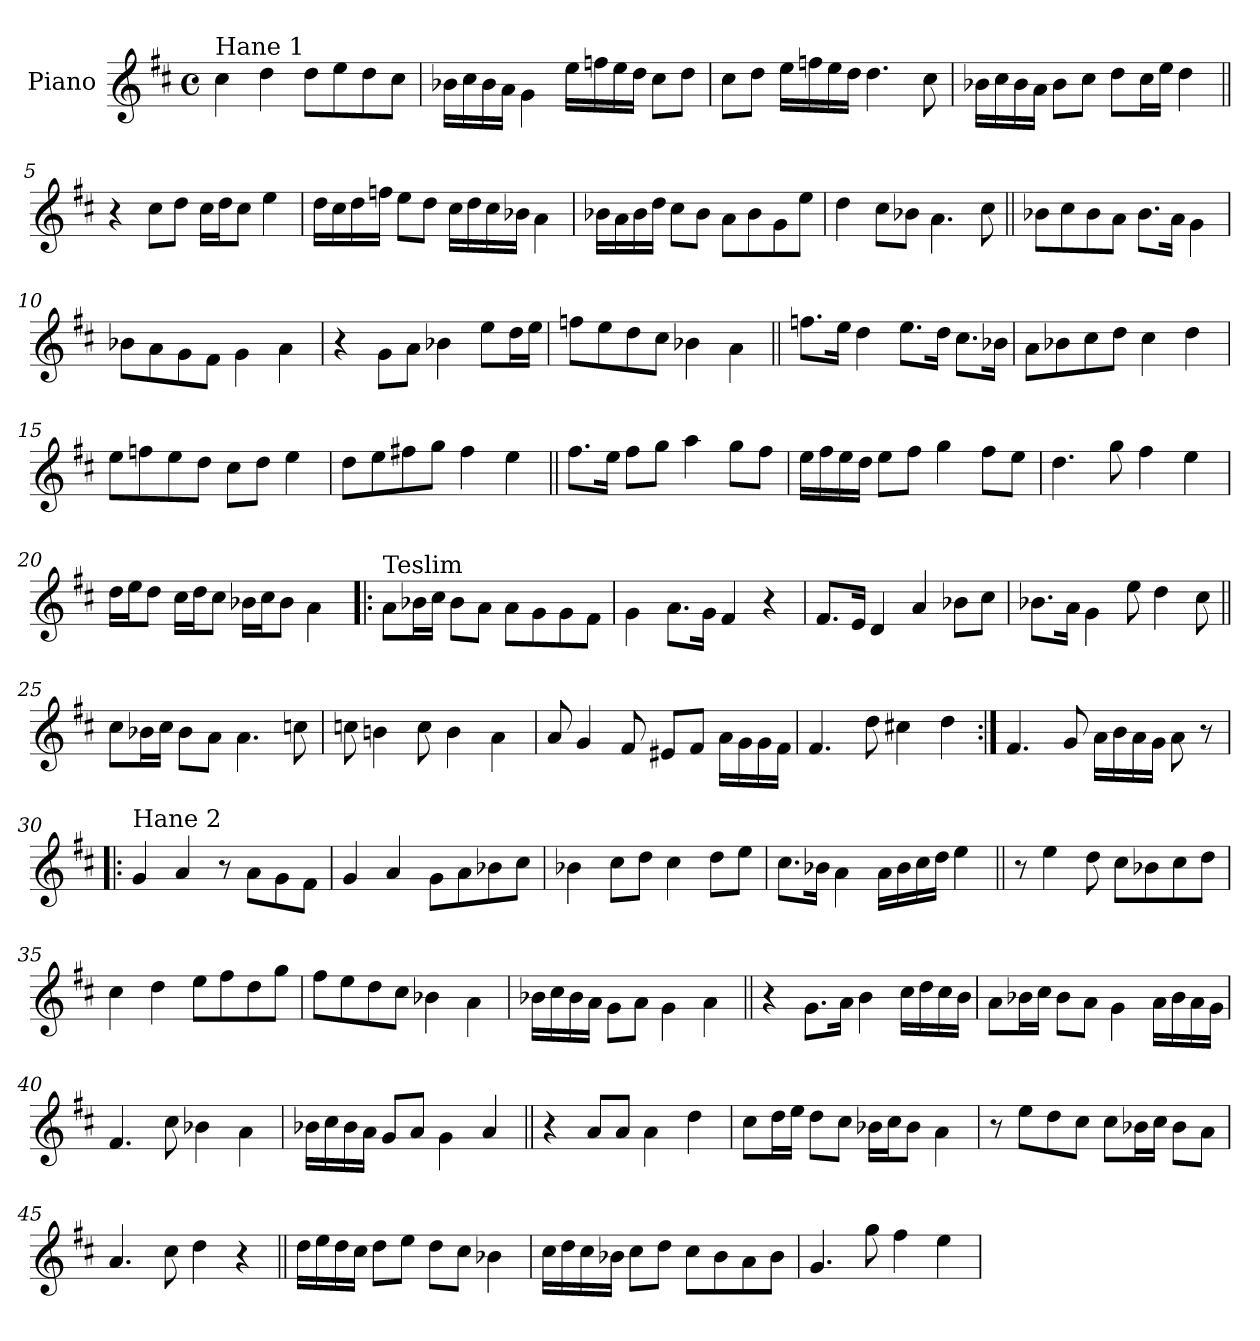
**kern
*part1
*staff1
*I"Piano
*I'Pno.
*clefG2
*k[f#c#]
*M4/4
*met(c)
=1
!LO:TX:a:t=Hane 1
4cc#\
4dd\
8dd\L
8ee\
8dd\
8cc#\J
=2
16b-X\LL
16cc#\
16b-\
16a\JJ
4g\
16ee\LL
16ffn\
16ee\
16dd\JJ
8cc#\L
8dd\J
=3
8cc#\L
8dd\J
16ee\LL
16ffn\
16ee\
16dd\JJ
4.dd\
8cc#\
!!LO:LB:g=z
=4
16b-X\LL
16cc#\
16b-\
16a\JJ
8b-\L
8cc#\J
8dd\L
16cc#\L
16ee\JJ
4dd\
=5||
4r
8cc#\L
8dd\J
16cc#\LL
16dd\J
8cc#\J
4ee\
=6
16dd\LL
16cc#\
16dd\
16ffn\JJ
8ee\L
8dd\J
16cc#\LL
16dd\
16cc#\
16b-X\JJ
4a\
!!LO:LB:g=z
=7
16b-X\LL
16a\
16b-\
16dd\JJ
8cc#\L
8b-\J
8a\L
8b-\
8g\
8ee\J
=8
4dd\
8cc#\L
8b-X\J
4.a\
8cc#\
=9||
8b-X\L
8cc#\
8b-\
8a\J
8.b-\L
16a\Jk
4g\
=10
8b-X\L
8a\
8g\
8f#\J
4g\
4a\
!!LO:LB:g=z
=11
4r
8g\L
8a\J
4b-X\
8ee\L
16dd\L
16ee\JJ
=12
8ffn\L
8ee\
8dd\
8cc#\J
4b-X\
4a\
=13||
8.ffn\L
16ee\Jk
4dd\
8.ee\L
16dd\Jk
8.cc#\L
16b-X\Jk
=14
8a\L
8b-X\
8cc#\
8dd\J
4cc#\
4dd\
!!LO:LB:g=z
=15
8ee\L
8ffn\
8ee\
8dd\J
8cc#\L
8dd\J
4ee\
=16
8dd\L
8ee\
8ff#X\
8gg\J
4ff#\
4ee\
=17||
8.ff#\L
16ee\Jk
8ff#\L
8gg\J
4aa\
8gg\L
8ff#\J
=18
16ee\LL
16ff#\
16ee\
16dd\JJ
8ee\L
8ff#\J
4gg\
8ff#\L
8ee\J
!!LO:LB:g=z
=19
4.dd\
8gg\
4ff#\
4ee\
=20
16dd\LL
16ee\J
8dd\J
16cc#\LL
16dd\J
8cc#\J
16b-X\LL
16cc#\J
8b-\J
4a\
=21!|:
!LO:TX:a:t=Teslim
8a\L
16b-X\L
16cc#\JJ
8b-\L
8a\J
8a\L
8g\
8g\
8f#\J
=22
4g\
8.a\L
16g\Jk
4f#/
4r
!!LO:LB:g=z
=23
8.f#/L
16e/Jk
4d/
4a/
8b-X\L
8cc#\J
=24
8.b-X\L
16a\Jk
4g\
8ee\
4dd\
8cc#\
=25||
8cc#\L
16b-X\L
16cc#\JJ
8b-\L
8a\J
4.a\
8ccn\
=26
8ccn\
4bn\
8cc\
4b\
4a\
!!LO:LB:g=z
=27
8a/
4g/
8f#/
8e#X/L
8f#/J
16a\LL
16g\
16g\
16f#\JJ
=28
4.f#/
8dd\
4cc#X\
4dd\
=29:|!
4.f#/
8g/
16a\LL
16b\
16a\
16g\JJ
8a\
8r
=30!|:
!LO:TX:a:t=Hane 2
4g/
4a/
8r
8a\L
8g\
8f#\J
!!LO:LB:g=z
=31
4g/
4a/
8g\L
8a\
8b-X\
8cc#\J
=32
4b-X\
8cc#\L
8dd\J
4cc#\
8dd\L
8ee\J
=33
8.cc#\L
16b-X\Jk
4a\
16a\LL
16b-\
16cc#\
16dd\JJ
4ee\
=34||
8r
4ee\
8dd\
8cc#\L
8b-X\
8cc#\
8dd\J
!!LO:LB:g=z
=35
4cc#\
4dd\
8ee\L
8ff#\
8dd\
8gg\J
=36
8ff#\L
8ee\
8dd\
8cc#\J
4b-X\
4a\
=37
16b-X\LL
16cc#\
16b-\
16a\JJ
8g\L
8a\J
4g\
4a\
=38||
4r
8.g\L
16a\Jk
4b\
16cc#\LL
16dd\
16cc#\
16b\JJ
!!LO:PB:g=z
=39
8a\L
16b-X\L
16cc#\JJ
8b-\L
8a\J
4g\
16a\LL
16b-\
16a\
16g\JJ
=40
4.f#/
8cc#\
4b-X\
4a\
=41
16b-X\LL
16cc#\
16b-\
16a\JJ
8g/L
8a/J
4g\
4a/
!!LO:LB:g=z
=42||
4r
8a/L
8a/J
4a\
4dd\
=43
8cc#\L
16dd\L
16ee\JJ
8dd\L
8cc#\J
16b-X\LL
16cc#\J
8b-\J
4a\
=44
8r
8ee\L
8dd\
8cc#\J
8cc#\L
16b-X\L
16cc#\JJ
8b-\L
8a\J
=45
4.a/
8cc#\
4dd\
4r
!!LO:LB:g=z
=46||
16dd\LL
16ee\
16dd\
16cc#\JJ
8dd\L
8ee\J
8dd\L
8cc#\J
4b-X\
=47
16cc#\LL
16dd\
16cc#\
16b-X\JJ
8cc#\L
8dd\J
8cc#\L
8b-\
8a\
8b-\J
=48
4.g/
8gg\
4ff#\
4ee\
=
*-
